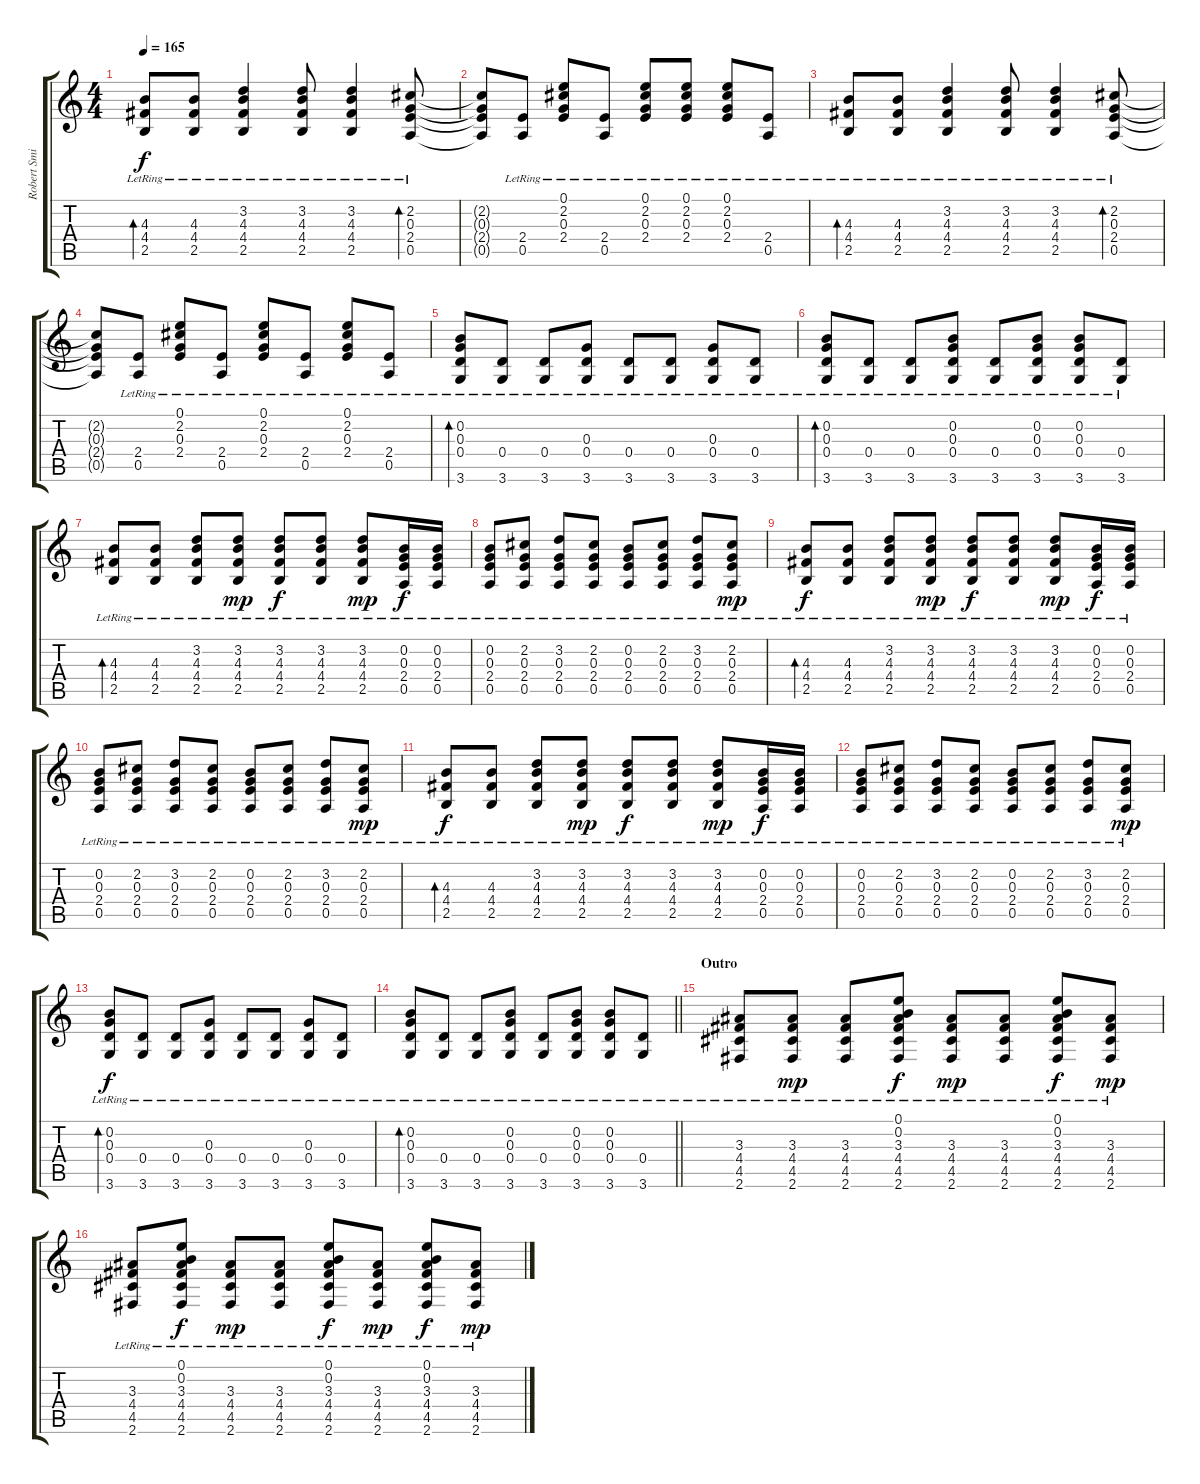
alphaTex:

\track ("Robert Smith 1" "Robert Smi") {instrument electricguitarclean}
\staff {score tabs}
\tuning (E4 B3 G3 D3 A2 E2) {hide}
\ts (4 4)
\tempo 165
\clef g2
\ks c
(4.3{lr} 4.4{lr} 2.5{lr}).8{bd 240 dy f} (4.3{lr} 4.4{lr} 2.5{lr}).8 (3.2{lr} 4.3{lr} 4.4{lr} 2.5{lr}).4 (3.2{lr} 4.3{lr} 4.4{lr} 2.5{lr}).8 (3.2{lr} 4.3{lr} 4.4{lr} 2.5{lr}).4 (2.2{lr} 0.3{lr} 2.4{lr} 0.5{lr}).8{bd 120} |
(2.2{t} 0.3{t} 2.4{t} 0.5{t}).8 (2.4{lr} 0.5{lr}).8 (0.1{lr} 2.2{lr} 0.3{lr} 2.4{lr}).8 (2.4{lr} 0.5{lr}).8 (0.1{lr} 2.2{lr} 0.3{lr} 2.4{lr}).8 (0.1{lr} 2.2{lr} 0.3{lr} 2.4{lr}).8 (0.1{lr} 2.2{lr} 0.3{lr} 2.4{lr}).8 (2.4{lr} 0.5{lr}).8 |
(4.3{lr} 4.4{lr} 2.5{lr}).8{bd 240} (4.3{lr} 4.4{lr} 2.5{lr}).8 (3.2{lr} 4.3{lr} 4.4{lr} 2.5{lr}).4 (3.2{lr} 4.3{lr} 4.4{lr} 2.5{lr}).8 (3.2{lr} 4.3{lr} 4.4{lr} 2.5{lr}).4 (2.2{lr} 0.3{lr} 2.4{lr} 0.5{lr}).8{bd 120} |
(2.2{t} 0.3{t} 2.4{t} 0.5{t}).8 (2.4{lr} 0.5{lr}).8 (0.1{lr} 2.2{lr} 0.3{lr} 2.4{lr}).8 (2.4{lr} 0.5{lr}).8 (0.1{lr} 2.2{lr} 0.3{lr} 2.4{lr}).8 (2.4{lr} 0.5{lr}).8 (0.1{lr} 2.2{lr} 0.3{lr} 2.4{lr}).8 (2.4{lr} 0.5{lr}).8 |
(0.2{lr} 0.3{lr} 0.4{lr} 3.6{lr}).8{bd 120} (0.4{lr} 3.6{lr}).8 (0.4{lr} 3.6{lr}).8 (0.3{lr} 0.4{lr} 3.6{lr}).8 (0.4{lr} 3.6{lr}).8 (0.4{lr} 3.6{lr}).8 (0.3{lr} 0.4{lr} 3.6{lr}).8 (0.4{lr} 3.6{lr}).8 |
(0.2{lr} 0.3{lr} 0.4{lr} 3.6{lr}).8{bd 120} (0.4{lr} 3.6{lr}).8 (0.4{lr} 3.6{lr}).8 (0.2{lr} 0.3{lr} 0.4{lr} 3.6{lr}).8 (0.4{lr} 3.6{lr}).8 (0.2{lr} 0.3{lr} 0.4{lr} 3.6{lr}).8 (0.2{lr} 0.3{lr} 0.4{lr} 3.6{lr}).8 (0.4{lr} 3.6{lr}).8 |
(4.3{lr} 4.4{lr} 2.5{lr}).8{bd 240} (4.3{lr} 4.4{lr} 2.5{lr}).8 (3.2{lr} 4.3{lr} 4.4{lr} 2.5{lr}).8 (3.2{lr} 4.3{lr} 4.4{lr} 2.5{lr}).8{dy mp} (3.2{lr} 4.3{lr} 4.4{lr} 2.5{lr}).8{dy f} (3.2{lr} 4.3{lr} 4.4{lr} 2.5{lr}).8 (3.2{lr} 4.3{lr} 4.4{lr} 2.5{lr}).8{dy mp} (0.2{lr} 0.3{lr} 2.4{lr} 0.5{lr}).16{dy f} (0.2{lr} 0.3{lr} 2.4{lr} 0.5{lr}).16 |
(0.2{lr} 0.3{lr} 2.4{lr} 0.5{lr}).8 (2.2{lr} 0.3{lr} 2.4{lr} 0.5{lr}).8 (3.2{lr} 0.3{lr} 2.4{lr} 0.5{lr}).8 (2.2{lr} 0.3{lr} 2.4{lr} 0.5{lr}).8 (0.2{lr} 0.3{lr} 2.4{lr} 0.5{lr}).8 (2.2{lr} 0.3{lr} 2.4{lr} 0.5{lr}).8 (3.2{lr} 0.3{lr} 2.4{lr} 0.5{lr}).8 (2.2{lr} 0.3{lr} 2.4{lr} 0.5{lr}).8{dy mp} |
(4.3{lr} 4.4{lr} 2.5{lr}).8{bd 240 dy f} (4.3{lr} 4.4{lr} 2.5{lr}).8 (3.2{lr} 4.3{lr} 4.4{lr} 2.5{lr}).8 (3.2{lr} 4.3{lr} 4.4{lr} 2.5{lr}).8{dy mp} (3.2{lr} 4.3{lr} 4.4{lr} 2.5{lr}).8{dy f} (3.2{lr} 4.3{lr} 4.4{lr} 2.5{lr}).8 (3.2{lr} 4.3{lr} 4.4{lr} 2.5{lr}).8{dy mp} (0.2{lr} 0.3{lr} 2.4{lr} 0.5{lr}).16{dy f} (0.2{lr} 0.3{lr} 2.4{lr} 0.5{lr}).16 |
(0.2{lr} 0.3{lr} 2.4{lr} 0.5{lr}).8 (2.2{lr} 0.3{lr} 2.4{lr} 0.5{lr}).8 (3.2{lr} 0.3{lr} 2.4{lr} 0.5{lr}).8 (2.2{lr} 0.3{lr} 2.4{lr} 0.5{lr}).8 (0.2{lr} 0.3{lr} 2.4{lr} 0.5{lr}).8 (2.2{lr} 0.3{lr} 2.4{lr} 0.5{lr}).8 (3.2{lr} 0.3{lr} 2.4{lr} 0.5{lr}).8 (2.2{lr} 0.3{lr} 2.4{lr} 0.5{lr}).8{dy mp} |
(4.3{lr} 4.4{lr} 2.5{lr}).8{bd 240 dy f} (4.3{lr} 4.4{lr} 2.5{lr}).8 (3.2{lr} 4.3{lr} 4.4{lr} 2.5{lr}).8 (3.2{lr} 4.3{lr} 4.4{lr} 2.5{lr}).8{dy mp} (3.2{lr} 4.3{lr} 4.4{lr} 2.5{lr}).8{dy f} (3.2{lr} 4.3{lr} 4.4{lr} 2.5{lr}).8 (3.2{lr} 4.3{lr} 4.4{lr} 2.5{lr}).8{dy mp} (0.2{lr} 0.3{lr} 2.4{lr} 0.5{lr}).16{dy f} (0.2{lr} 0.3{lr} 2.4{lr} 0.5{lr}).16 |
(0.2{lr} 0.3{lr} 2.4{lr} 0.5{lr}).8 (2.2{lr} 0.3{lr} 2.4{lr} 0.5{lr}).8 (3.2{lr} 0.3{lr} 2.4{lr} 0.5{lr}).8 (2.2{lr} 0.3{lr} 2.4{lr} 0.5{lr}).8 (0.2{lr} 0.3{lr} 2.4{lr} 0.5{lr}).8 (2.2{lr} 0.3{lr} 2.4{lr} 0.5{lr}).8 (3.2{lr} 0.3{lr} 2.4{lr} 0.5{lr}).8 (2.2{lr} 0.3{lr} 2.4{lr} 0.5{lr}).8{dy mp} |
(0.2{lr} 0.3{lr} 0.4{lr} 3.6{lr}).8{bd 120 dy f} (0.4{lr} 3.6{lr}).8 (0.4{lr} 3.6{lr}).8 (0.3{lr} 0.4{lr} 3.6{lr}).8 (0.4{lr} 3.6{lr}).8 (0.4{lr} 3.6{lr}).8 (0.3{lr} 0.4{lr} 3.6{lr}).8 (0.4{lr} 3.6{lr}).8 |
\barLineRight lightlight
(0.2{lr} 0.3{lr} 0.4{lr} 3.6{lr}).8{bd 120} (0.4{lr} 3.6{lr}).8 (0.4{lr} 3.6{lr}).8 (0.2{lr} 0.3{lr} 0.4{lr} 3.6{lr}).8 (0.4{lr} 3.6{lr}).8 (0.2{lr} 0.3{lr} 0.4{lr} 3.6{lr}).8 (0.2{lr} 0.3{lr} 0.4{lr} 3.6{lr}).8 (0.4{lr} 3.6{lr}).8 |
\section ("" "Outro")
(3.3{lr} 4.4{lr} 4.5{lr} 2.6{lr}).8 (3.3{lr} 4.4{lr} 4.5{lr} 2.6{lr}).8{dy mp} (3.3{lr} 4.4{lr} 4.5{lr} 2.6{lr}).8 (0.1{lr} 0.2{lr} 3.3{lr} 4.4{lr} 4.5{lr} 2.6{lr}).8{dy f} (3.3{lr} 4.4{lr} 4.5{lr} 2.6{lr}).8{dy mp} (3.3{lr} 4.4{lr} 4.5{lr} 2.6{lr}).8 (0.1{lr} 0.2{lr} 3.3{lr} 4.4{lr} 4.5{lr} 2.6{lr}).8{dy f} (3.3{lr} 4.4{lr} 4.5{lr} 2.6{lr}).8{dy mp} |
(3.3{lr} 4.4{lr} 4.5{lr} 2.6{lr}).8 (0.1{lr} 0.2{lr} 3.3{lr} 4.4{lr} 4.5{lr} 2.6{lr}).8{dy f} (3.3{lr} 4.4{lr} 4.5{lr} 2.6{lr}).8{dy mp} (3.3{lr} 4.4{lr} 4.5{lr} 2.6{lr}).8 (0.1{lr} 0.2{lr} 3.3{lr} 4.4{lr} 4.5{lr} 2.6{lr}).8{dy f} (3.3{lr} 4.4{lr} 4.5{lr} 2.6{lr}).8{dy mp} (0.1{lr} 0.2{lr} 3.3{lr} 4.4{lr} 4.5{lr} 2.6{lr}).8{dy f} (3.3{lr} 4.4{lr} 4.5{lr} 2.6{lr}).8{dy mp}
